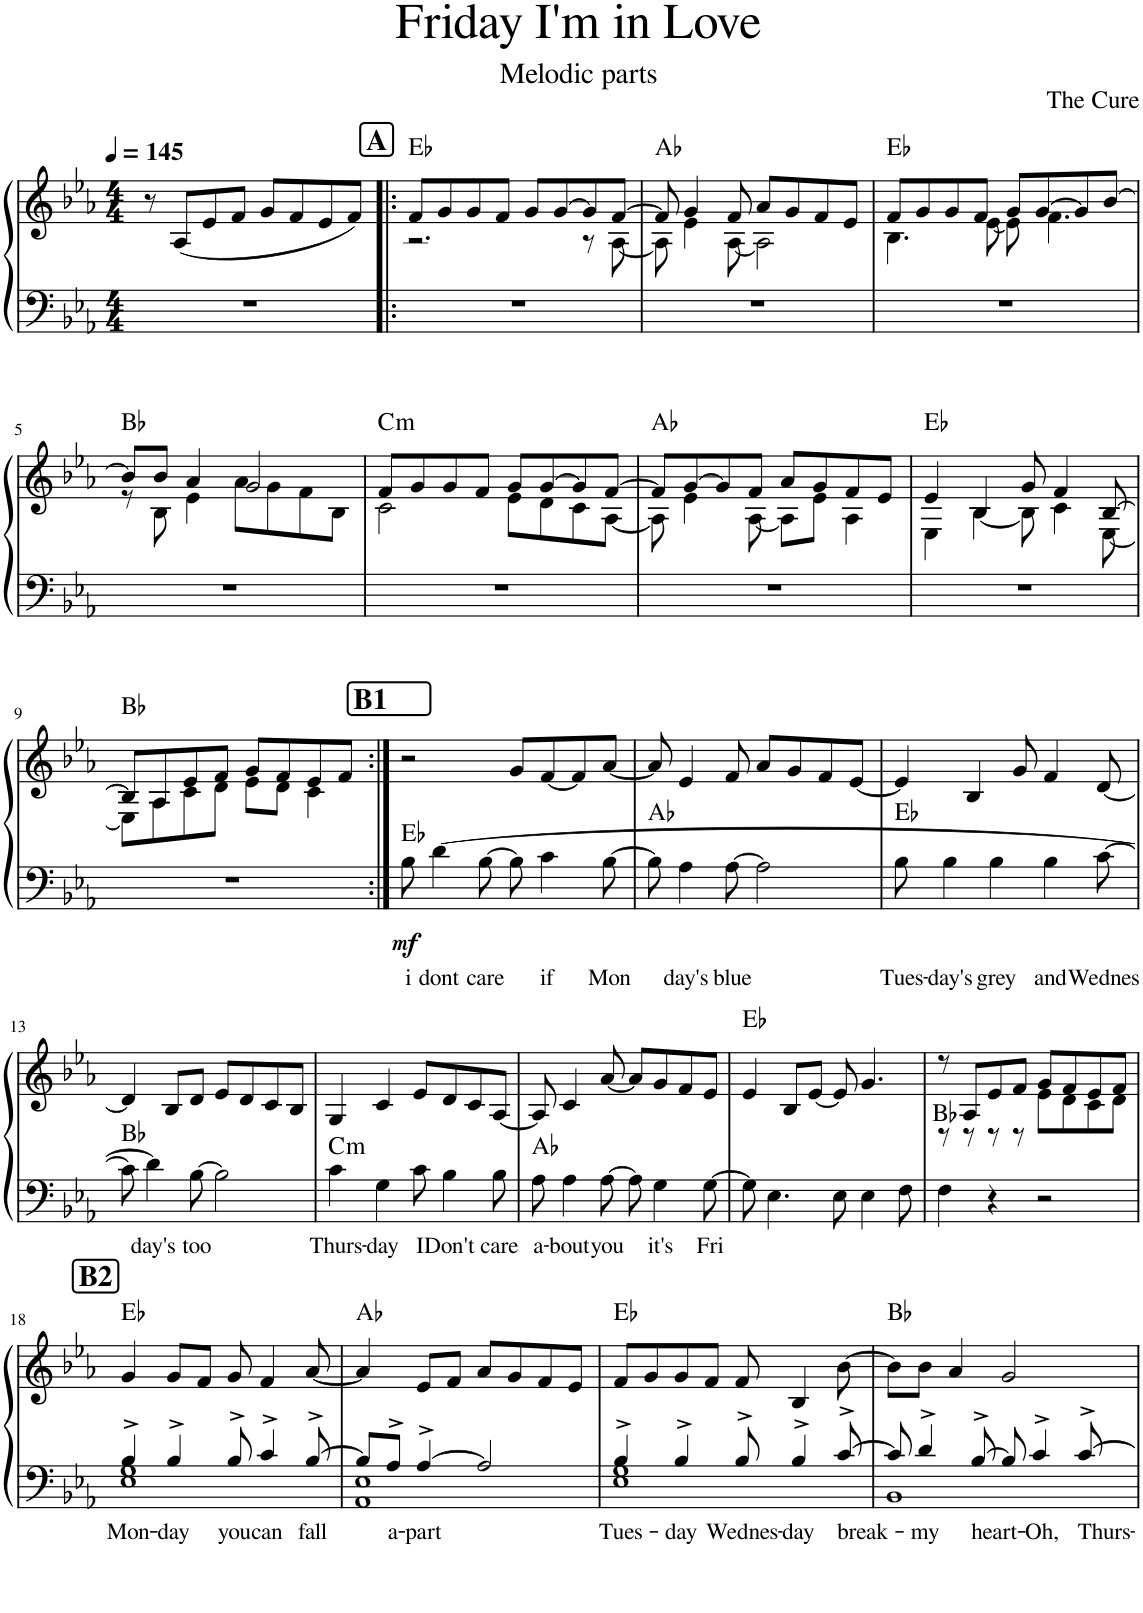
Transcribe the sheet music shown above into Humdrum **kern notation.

**kern	**text	**kern	**dynam	**harte
*part1	*part1	*part1	*part1	*part1
*staff2	*staff2	*staff1	*staff1/2	*
*I"Piano	*	*	*	*
*I'Pno.	*	*	*	*
*clefF4	*	*clefG2	*	*
*k[b-e-a-]	*	*k[b-e-a-]	*	*
*M4/4	*	*M4/4	*	*
*MM145	*	*MM145	*	*
=1	=1	=1	=1	=1
1r	.	8r	.	.
.	.	(8A-/L	.	.
.	.	8e-/	.	.
.	.	8f/J	.	.
.	.	8g/L	.	.
.	.	8f/	.	.
.	.	8e-/	.	.
.	.	8f/J)	.	.
!!LO:REH:place=s1:a:B:cj:fs=14:t=A
=2!|:	=2!|:	=2!|:	=2!|:	=2!|:
*	*	*^	*	*
1r	.	8f/L	2.r	.	Eb:maj
.	.	8g/	.	.	.
.	.	8g/	.	.	.
.	.	8f/J	.	.	.
.	.	8g/L	.	.	.
.	.	[8g/	.	.	.
.	.	8g/]	8r	.	.
.	.	[8f/J	[8A-\	.	.
=3	=3	=3	=3	=3	=3
1r	.	8f/]	8A-\]	.	Ab:maj
.	.	4g/	4e-\	.	.
.	.	8f/	[8A-\	.	.
.	.	8a-/L	2A-\]	.	.
.	.	8g/	.	.	.
.	.	8f/	.	.	.
.	.	8e-/J	.	.	.
=4	=4	=4	=4	=4	=4
1r	.	8f/L	4.B-\	.	Eb:maj
.	.	8g/	.	.	.
.	.	8g/	.	.	.
.	.	8f/J	[8e-\	.	.
.	.	8g/L	8e-\]	.	.
.	.	[8g/	4.f\	.	.
.	.	8g/]	.	.	.
.	.	[8b-/J	.	.	.
!!LO:LB:g=z	!!
=5	=5	=5	=5	=5	=5
1r	.	8b-/L]	8r	.	Bb:maj
.	.	8b-/J	8B-\	.	.
.	.	4a-/	4e-\	.	.
.	.	2g/	8a-\L	.	.
.	.	.	8g\	.	.
.	.	.	8f\	.	.
.	.	.	8B-\J	.	.
=6	=6	=6	=6	=6	=6
!	!	!	!	!	!LO:H:kt=m
1r	.	8f/L	2c\	.	C:min
.	.	8g/	.	.	.
.	.	8g/	.	.	.
.	.	8f/J	.	.	.
.	.	8g/L	8e-\L	.	.
.	.	[8g/	8d\	.	.
.	.	8g/]	8c\	.	.
.	.	[8f/J	[8A-\J	.	.
=7	=7	=7	=7	=7	=7
1r	.	8f/L]	8A-\]	.	Ab:maj
.	.	[8g/	4e-\	.	.
.	.	8g/]	.	.	.
.	.	8f/J	[8A-\	.	.
.	.	8a-/L	8A-\L]	.	.
.	.	8g/	8e-\J	.	.
.	.	8f/	4A-\	.	.
.	.	8e-/J	.	.	.
=8	=8	=8	=8	=8	=8
1r	.	4e-/	4E-\	.	Eb:maj
.	.	4B-/	[4B-\	.	.
.	.	8g/	8B-\]	.	.
.	.	4f/	4c\	.	.
.	.	[8B-/	[8E-\	.	.
!!LO:LB:g=z	!!
=9	=9	=9	=9	=9	=9
1r	.	8B-/L]	8E-\L]	.	Bb:maj
.	.	8A-/	8A-\	.	.
.	.	8e-/	8c\	.	.
.	.	8f/J	8d\J	.	.
.	.	8g/L	8e-\L	.	.
.	.	8f/	8d\J	.	.
.	.	8e-/	4c\	.	.
.	.	8f/J	.	.	.
*	*	*v	*v	*	*
!!LO:REH:place=s1:a:B:cj:fs=14:t=B1
=10:|!	=10:|!	=10:|!	=10:|!	=10:|!
!	!LO:LY:b	!	!LO:DY:b=2	!
8B-\	i	2r	mf	Eb:maj
!	!LO:LY:b	!	!	!
[4d\	dont	.	.	.
!	!LO:LY:b	!	!	!
[8B-\	care	.	.	.
8B-\]	.	8g/L	.	.
!	!LO:LY:b	!	!	!
4c\	if	[8f/	.	.
.	.	8f/]	.	.
!	!LO:LY:b	!	!	!
[8B-\	Mon	[8a-/J	.	.
=11	=11	=11	=11	=11
8B-\]	.	8a-/]	.	Ab:maj
!	!LO:LY:b	!	!	!
4A-\	day's	4e-/	.	.
!	!LO:LY:b	!	!	!
[8A-\	blue	8f/	.	.
2A-\]	.	8a-/L	.	.
.	.	8g/	.	.
.	.	8f/	.	.
.	.	[8e-/J	.	.
=12	=12	=12	=12	=12
!	!LO:LY:b	!	!	!
8B-\	Tues-	4e-/]	.	Eb:maj
!	!LO:LY:b	!	!	!
4B-\	-day's	.	.	.
.	.	4B-/	.	.
!	!LO:LY:b	!	!	!
4B-\	grey	.	.	.
.	.	8g/	.	.
!	!LO:LY:b	!	!	!
4B-\	and	4f/	.	.
!	!LO:LY:b	!	!	!
[8c\	Wednes	[8d/	.	.
!!LO:LB:g=z
=13	=13	=13	=13	=13
8c\]	.	4d/]	.	Bb:maj
!	!LO:LY:b	!	!	!
4d\]	day's	.	.	.
.	.	8B-/L	.	.
!	!LO:LY:b	!	!	!
[8B-\	too	8d/J	.	.
2B-\]	.	8e-/L	.	.
.	.	8d/	.	.
.	.	8c/	.	.
.	.	8B-/J	.	.
=14	=14	=14	=14	=14
!	!LO:LY:b	!	!	!LO:H:kt=m
4c\	Thurs-	4G/	.	C:min
!	!LO:LY:b	!	!	!
4G\	-day	4c/	.	.
!	!LO:LY:b	!	!	!
8c\	I	8e-/L	.	.
!	!LO:LY:b	!	!	!
4B-\	Don't	8d/	.	.
.	.	8c/	.	.
!	!LO:LY:b	!	!	!
8B-\	care	[8A-/J	.	.
=15	=15	=15	=15	=15
!	!LO:LY:b	!	!	!
8A-\	a-	8A-/]	.	Ab:maj
!	!LO:LY:b	!	!	!
4A-\	-bout	4c/	.	.
!	!LO:LY:b	!	!	!
[8A-\	you	[8a-/	.	.
8A-\]	.	8a-/L]	.	.
!	!LO:LY:b	!	!	!
4G\	it's	8g/	.	.
.	.	8f/	.	.
!	!LO:LY:b	!	!	!
[8G\	Fri	8e-/J	.	.
=16	=16	=16	=16	=16
8G\]	.	4e-/	.	Eb:maj
4.E-\	.	.	.	.
.	.	8B-/L	.	.
.	.	[8e-/J	.	.
8E-\	.	8e-/]	.	.
4E-\	.	4.g/	.	.
8F\	.	.	.	.
=17	=17	=17	=17	=17
*	*	*^	*	*
4F\	.	8r	8r	.	Bb:maj
.	.	8A-/L	8r	.	.
4r	.	8e-/	8r	.	.
.	.	8f/J	8r	.	.
2r	.	8g/L	8e-\L	.	.
.	.	8f/	8d\	.	.
.	.	8e-/	8c\	.	.
.	.	8f/J	8d\J	.	.
!!LO:LB:g=z
!!LO:REH:place=s1:a:B:cj:fs=14:t=B2
=18	=18	=18	=18	=18	=18
!	!LO:LY:b	!	!	!	!
*^	*	*v	*v	*	*
4B-^/	1E- 1G	Mon-	4g/	.	Eb:maj
!	!	!LO:LY:b	!	!	!
4B-^/	.	-day	8g/L	.	.
.	.	.	8f/J	.	.
!	!	!LO:LY:b	!	!	!
8B-^/	.	you	8g/	.	.
!	!	!LO:LY:b	!	!	!
4c^/	.	can	4f/	.	.
!	!	!LO:LY:b	!	!	!
[8B-^/	.	fall	[8a-/	.	.
=19	=19	=19	=19	=19	=19
8B-/L]	1AA- 1E-	.	4a-/]	.	Ab:maj
!	!	!LO:LY:b	!	!	!
8A-^/J	.	a-	.	.	.
!	!	!LO:LY:b	!	!	!
[4A-^/	.	-part	8e-/L	.	.
.	.	.	8f/J	.	.
2A-/]	.	.	8a-/L	.	.
.	.	.	8g/	.	.
.	.	.	8f/	.	.
.	.	.	8e-/J	.	.
=20	=20	=20	=20	=20	=20
!	!	!LO:LY:b	!	!	!
4B-^/	1E- 1G	Tues-	8f/L	.	Eb:maj
.	.	.	8g/	.	.
!	!	!LO:LY:b	!	!	!
4B-^/	.	-day	8g/	.	.
.	.	.	8f/J	.	.
!	!	!LO:LY:b	!	!	!
8B-^/	.	Wednes-	8f/	.	.
!	!	!LO:LY:b	!	!	!
4B-^/	.	-day	4B-/	.	.
!	!	!LO:LY:b	!	!	!
[8c^/	.	break-	[8b-\	.	.
=21	=21	=21	=21	=21	=21
8c/]	1BB-	.	8b-\L]	.	Bb:maj
!	!	!LO:LY:b	!	!	!
4d^/	.	-my	8b-\J	.	.
.	.	.	4a-/	.	.
!	!	!LO:LY:b	!	!	!
[8B-^/	.	heart-	.	.	.
8B-/]	.	.	2g/	.	.
!	!	!LO:LY:b	!	!	!
4c^/	.	-Oh,	.	.	.
!	!	!LO:LY:b	!	!	!
[8c^/	.	Thurs-	.	.	.
*v	*v	*	*	*	*
=	=	=	=	=
*-	*-	*-	*-	*-
